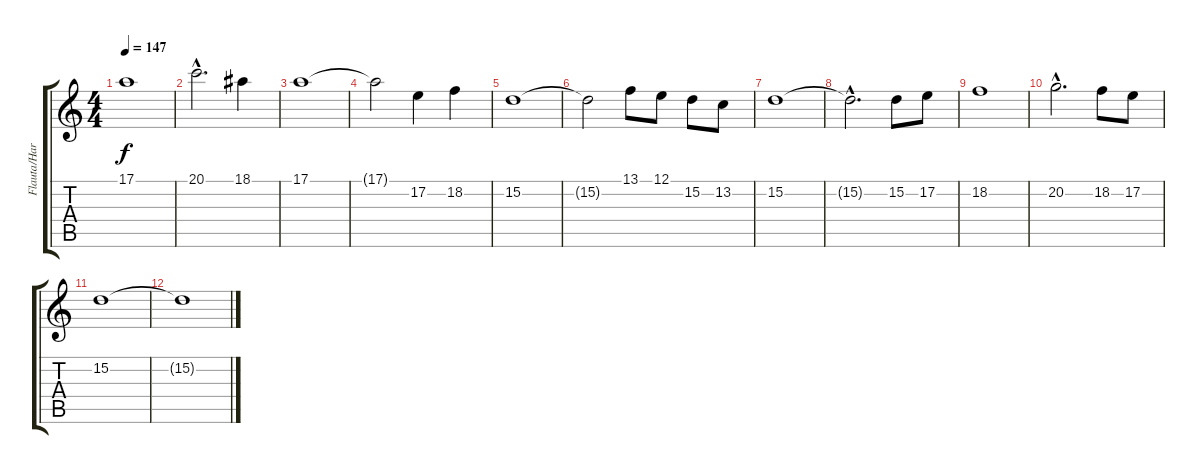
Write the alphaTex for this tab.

\track ("Flauta/Harmonika/Tuba" "Flauta/Har") {instrument flute}
\staff {score tabs}
\tuning (E4 B3 G3 D3 A2 E2) {hide}
\ts (4 4)
\tempo 147
\clef g2
\ks c
17.1.1{dy f} |
20.1{hac}.2{d} 18.1.4 |
17.1.1 |
17.1{t}.2 17.2.4 18.2.4 |
15.2.1 |
15.2{t}.2 13.1.8 12.1.8 15.2.8 13.2.8 |
15.2.1 |
15.2{hac t}.2{d} 15.2.8 17.2.8 |
18.2.1 |
20.2{hac}.2{d} 18.2.8 17.2.8 |
15.2.1 |
15.2{t}.1
